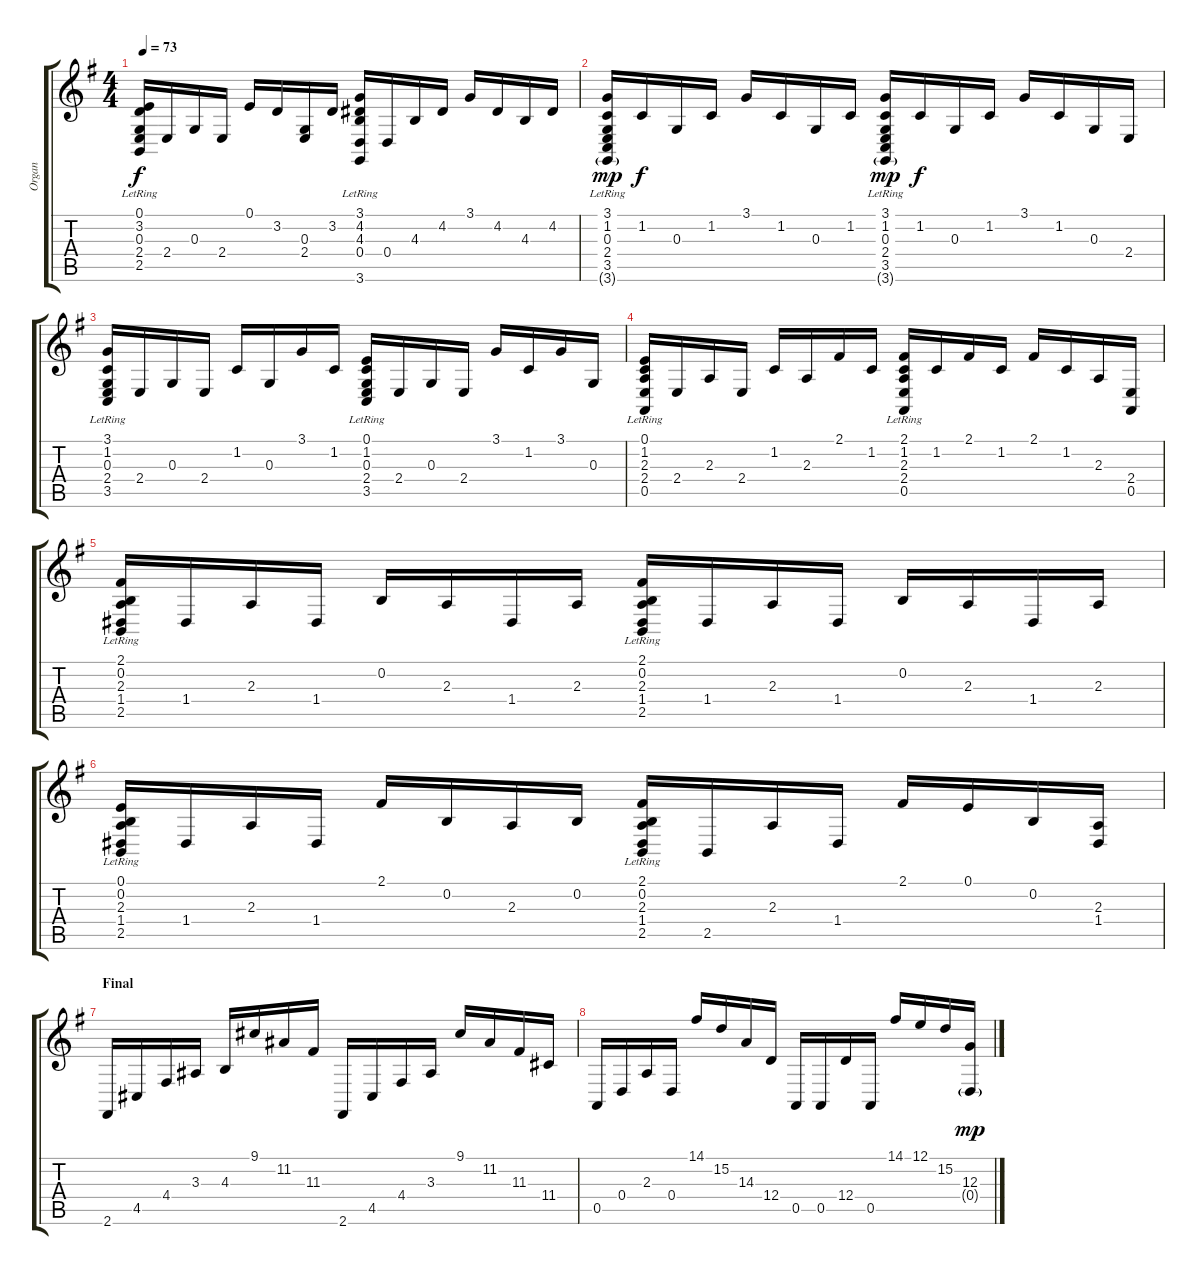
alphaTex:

\track ("Organ" "Organ") {instrument churchorgan}
\staff {score tabs}
\tuning (E4 B3 G3 D3 A2 E2) {hide}
\ts (4 4)
\tempo 73
\clef g2
\ks g
(0.1{lr} 3.2{lr} 0.3{lr} 2.4{lr} 2.5{lr}).16{dy f} 2.4.16 0.3.16 2.4.16 0.1.16 3.2.16 (0.3 2.4).16 3.2.16 (3.1{lr} 4.2{lr} 4.3{lr} 0.4{lr} 3.6{lr}).16 0.4.16 4.3.16 4.2.16 3.1.16 4.2.16 4.3.16 4.2.16 |
(3.1{lr} 1.2{lr} 0.3{lr} 2.4{lr} 3.5{lr} 3.6{g lr}).16{dy mp} 1.2.16{dy f} 0.3.16 1.2.16 3.1.16 1.2.16 0.3.16 1.2.16 (3.1{lr} 1.2{lr} 0.3{lr} 2.4{lr} 3.5{lr} 3.6{g lr}).16{dy mp} 1.2.16{dy f} 0.3.16 1.2.16 3.1.16 1.2.16 0.3.16 2.4.16 |
(3.1{lr} 1.2{lr} 0.3{lr} 2.4{lr} 3.5{lr}).16 2.4.16 0.3.16 2.4.16 1.2.16 0.3.16 3.1.16 1.2.16 (0.1{lr} 1.2{lr} 0.3{lr} 2.4{lr} 3.5{lr}).16 2.4.16 0.3.16 2.4.16 3.1.16 1.2.16 3.1.16 0.3.16 |
(0.1{lr} 1.2{lr} 2.3{lr} 2.4{lr} 0.5{lr}).16 2.4.16 2.3.16 2.4.16 1.2.16 2.3.16 2.1.16 1.2.16 (2.1{lr} 1.2{lr} 2.3{lr} 2.4{lr} 0.5{lr}).16 1.2.16 2.1.16 1.2.16 2.1.16 1.2.16 2.3.16 (2.4 0.5).16 |
(2.1{lr} 0.2{lr} 2.3{lr} 1.4{lr} 2.5{lr}).16 1.4.16 2.3.16 1.4.16 0.2.16 2.3.16 1.4.16 2.3.16 (2.1{lr} 0.2{lr} 2.3{lr} 1.4{lr} 2.5{lr}).16 1.4.16 2.3.16 1.4.16 0.2.16 2.3.16 1.4.16 2.3.16 |
(0.1{lr} 0.2{lr} 2.3{lr} 1.4{lr} 2.5{lr}).16 1.4.16 2.3.16 1.4.16 2.1.16 0.2.16 2.3.16 0.2.16 (2.1{lr} 0.2{lr} 2.3{lr} 1.4{lr} 2.5{lr}).16 2.5.16 2.3.16 1.4.16 2.1.16 0.1.16 0.2.16 (2.3 1.4).16 |
\section ("" "Final")
2.6.16 4.5.16 4.4.16 3.3.16 4.3.16 9.1.16 11.2.16 11.3.16 2.6.16 4.5.16 4.4.16 3.3.16 9.1.16 11.2.16 11.3.16 11.4.16 |
0.5.16 0.4.16 2.3.16 0.4.16 14.1.16 15.2.16 14.3.16 12.4.16 0.5.16 0.5.16 12.4.16 0.5.16 14.1.16 12.1.16 15.2.16 (12.3 0.4{g}).16{dy mp}
